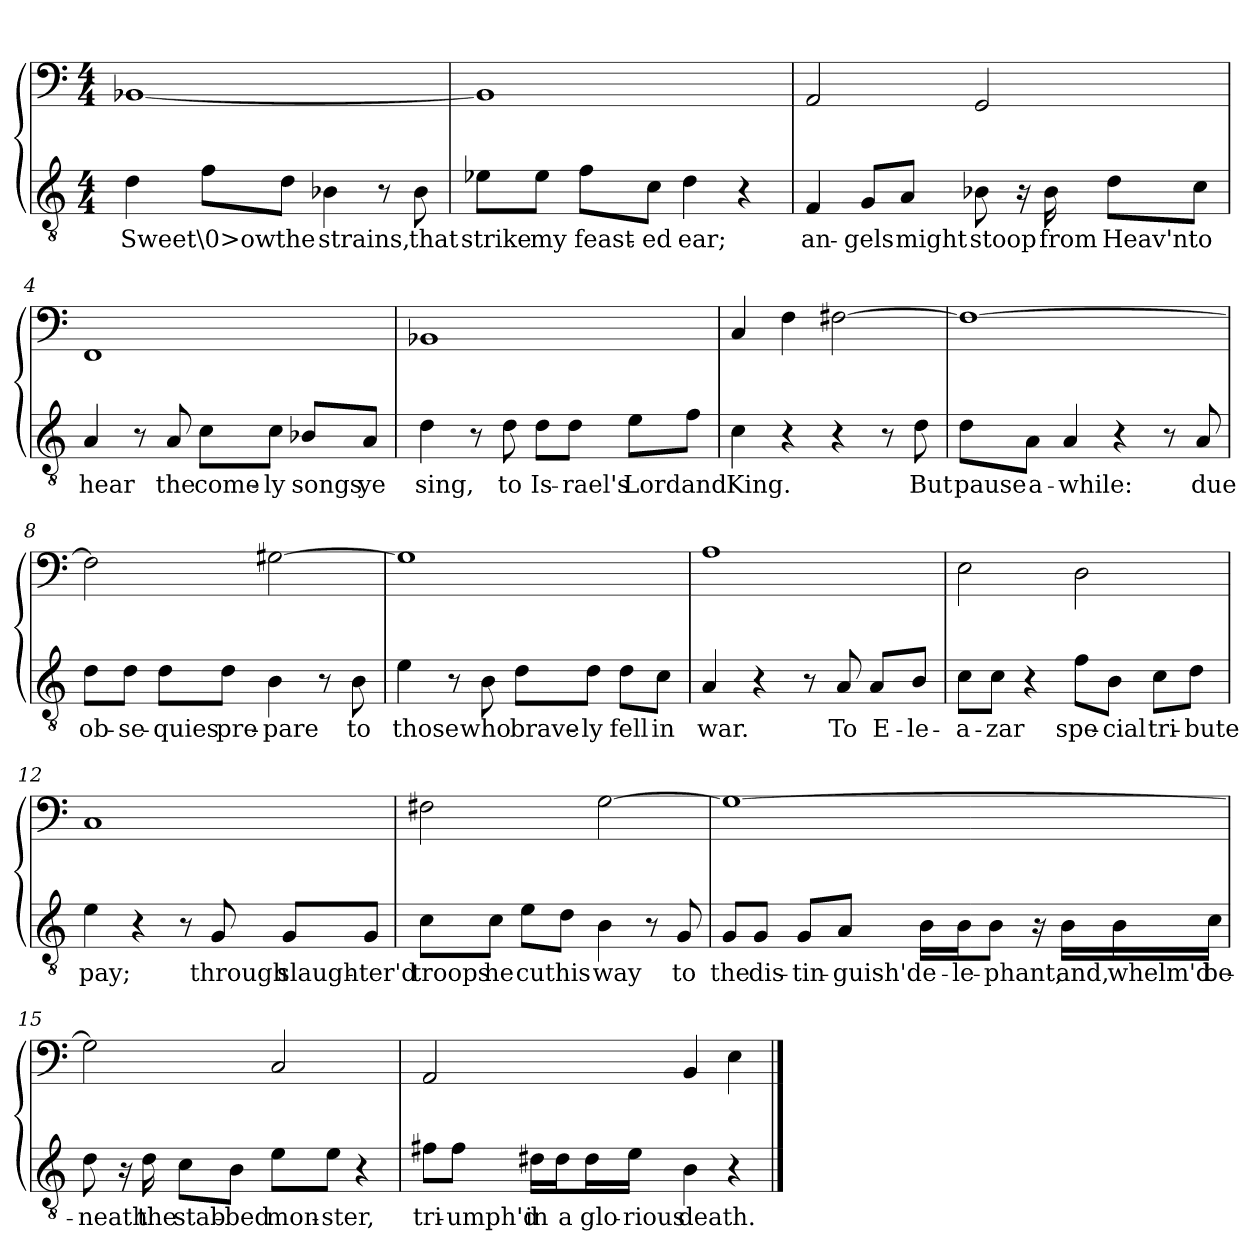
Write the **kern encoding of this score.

**kern	**text	**kern
*part1	*part1	*part1
*staff2	*staff2	*staff1
*clefGv2	*	*clefF4
*k[]	*	*k[]
*C:	*	*C:
*M4/4	*	*M4/4
=1	=1	=1
4d\	Sweet	[1BB-X/
8f\L	\0>ow	.
8d\J	the	.
4B-X\	strains,	.
8r	.	.
8B-\	that	.
=2	=2	=2
8e-X\L	strike	1BB-/]
8e-\J	my	.
8f\L	feast-	.
8c\J	-ed	.
4d\	ear;	.
4r	.	.
=3	=3	=3
4F/	an-	2AA/
8G/L	-gels	.
8A/J	might	.
8B-X\	stoop	2GG/
16r	.	.
16B-\	from	.
8d\L	Heav'n	.
8c\J	to	.
=4	=4	=4
4A/	hear	1FF/
8r	.	.
8A/	the	.
8c\L	come-	.
8c\J	-ly	.
8B-X/L	songs	.
8A/J	ye	.
=5	=5	=5
4d\	sing,	1BB-X/
8r	.	.
8d\	to	.
8d\L	Is-	.
8d\J	-rael's	.
8e\L	Lord	.
8f\J	and	.
=6	=6	=6
4c\	King.	4C/
4r	.	4F\
4r	.	[2F#X\
8r	.	.
8d\	But	.
=7	=7	=7
8d\L	pause	1F#\_
8A\J	a-	.
4A/	-while:	.
4r	.	.
8r	.	.
8A/	due	.
=8	=8	=8
8d\L	ob-	2F#\]
8d\J	-se-	.
8d\L	-quies	.
8d\J	pre-	.
4B\	-pare	[2G#X\
8r	.	.
8B\	to	.
=9	=9	=9
4e\	those	1G#\]
8r	.	.
8B\	who	.
8d\L	brave-	.
8d\J	-ly	.
8d\L	fell	.
8c\J	in	.
=10	=10	=10
4A/	war.	1A\
4r	.	.
8r	.	.
8A/	To	.
8A/L	E-	.
8B/J	-le-	.
=11	=11	=11
8c\L	-a-	2E\
8c\J	-zar	.
4r	.	.
8f\L	spe-	2D\
8B\J	-cial	.
8c\L	tri-	.
8d\J	-bute	.
=12	=12	=12
4e\	pay;	1C/
4r	.	.
8r	.	.
8G/	through	.
8G/L	slaugh-	.
8G/J	-ter'd	.
=13	=13	=13
8c\L	troops	2F#X\
8c\J	he	.
8e\L	cut	.
8d\J	his	.
4B\	way	[2G\
8r	.	.
8G/	to	.
=14	=14	=14
8G/L	the	1G\_
8G/J	dis-	.
8G/L	-tin-	.
8A/J	-guish'd	.
16B\LL	e-	.
16B\J	-le-	.
8B\J	-phant,	.
16r	.	.
16B\LL	and,	.
16B\	whelm'd	.
16c\JJ	be-	.
=15	=15	=15
8d\	-neath	2G\]
16r	.	.
16d\	the	.
8c\L	stab-	.
8B\J	-bed	.
8e\L	mon-	2C/
8e\J	-ster,	.
4r	.	.
=16	=16	=16
8f#X\L	tri-	2AA/
8f#\J	-umph'd	.
16d#X\LL	in	.
16d#\J	a	.
16d#\L	glo-	.
16e\JJ	-rious	.
4B\	death.	4BB/
4r	.	4E\
==	==	==
*-	*-	*-
